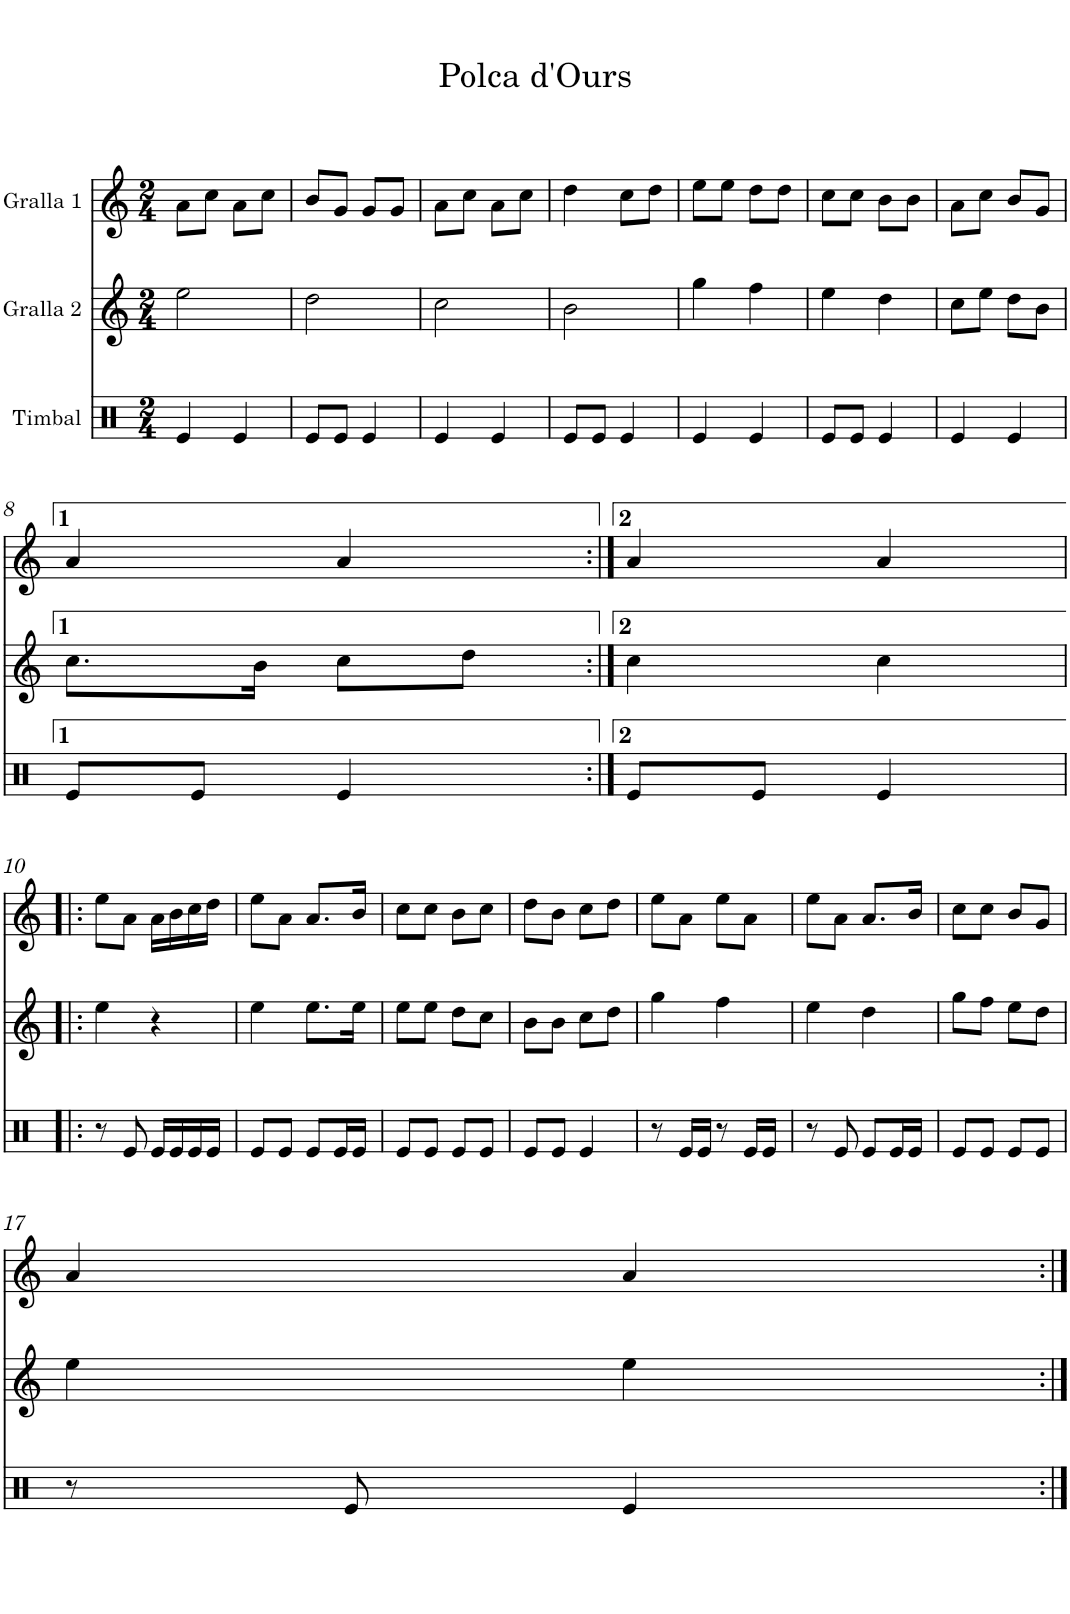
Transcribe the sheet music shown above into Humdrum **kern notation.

**kern	**kern	**kern
*part3	*part2	*part1
*staff3	*staff2	*staff1
*I"Timbal	*I"Gralla 2	*I"Gralla 1
*clefX	*clefG2	*clefG2
*k[]	*k[]	*k[]
*M2/4	*M2/4	*M2/4
=1	=1	=1
4e/	2ee\	8a\L
.	.	8cc\J
4e/	.	8a\L
.	.	8cc\J
=2	=2	=2
8e/L	2dd\	8b/L
8e/J	.	8g/J
4e/	.	8g/L
.	.	8g/J
=3	=3	=3
4e/	2cc\	8a\L
.	.	8cc\J
4e/	.	8a\L
.	.	8cc\J
=4	=4	=4
8e/L	2b\	4dd\
8e/J	.	.
4e/	.	8cc\L
.	.	8dd\J
=5	=5	=5
4e/	4gg\	8ee\L
.	.	8ee\J
4e/	4ff\	8dd\L
.	.	8dd\J
=6	=6	=6
8e/L	4ee\	8cc\L
8e/J	.	8cc\J
4e/	4dd\	8b\L
.	.	8b\J
=7	=7	=7
4e/	8cc\L	8a\L
.	8ee\J	8cc\J
4e/	8dd\L	8b/L
.	8b\J	8g/J
!!LO:LB:g=z
=8	=8	=8
8e/L	8.cc\L	4a/
8e/J	.	.
.	16b\Jk	.
4e/	8cc\L	4a/
.	8dd\J	.
=9:|!	=9:|!	=9:|!
8e/L	4cc\	4a/
8e/J	.	.
4e/	4cc\	4a/
!!LO:LB:g=z
=10!|:	=10!|:	=10!|:
8r	4ee\	8ee\L
8e/	.	8a\J
16e/LL	4r	16a\LL
16e/	.	16b\
16e/	.	16cc\
16e/JJ	.	16dd\JJ
=11	=11	=11
8e/L	4ee\	8ee\L
8e/J	.	8a\J
8e/L	8.ee\L	8.a/L
16e/L	.	.
16e/JJ	16ee\Jk	16b/Jk
=12	=12	=12
8e/L	8ee\L	8cc\L
8e/J	8ee\J	8cc\J
8e/L	8dd\L	8b\L
8e/J	8cc\J	8cc\J
=13	=13	=13
8e/L	8b\L	8dd\L
8e/J	8b\J	8b\J
4e/	8cc\L	8cc\L
.	8dd\J	8dd\J
=14	=14	=14
8r	4gg\	8ee\L
16e/LL	.	8a\J
16e/JJ	.	.
8r	4ff\	8ee\L
16e/LL	.	8a\J
16e/JJ	.	.
=15	=15	=15
8r	4ee\	8ee\L
8e/	.	8a\J
8e/L	4dd\	8.a/L
16e/L	.	.
16e/JJ	.	16b/Jk
=16	=16	=16
8e/L	8gg\L	8cc\L
8e/J	8ff\J	8cc\J
8e/L	8ee\L	8b/L
8e/J	8dd\J	8g/J
!!LO:LB:g=z
=17	=17	=17
8r	4ee\	4a/
8e/	.	.
4e/	4ee\	4a/
=:|!	=:|!	=:|!
*-	*-	*-
